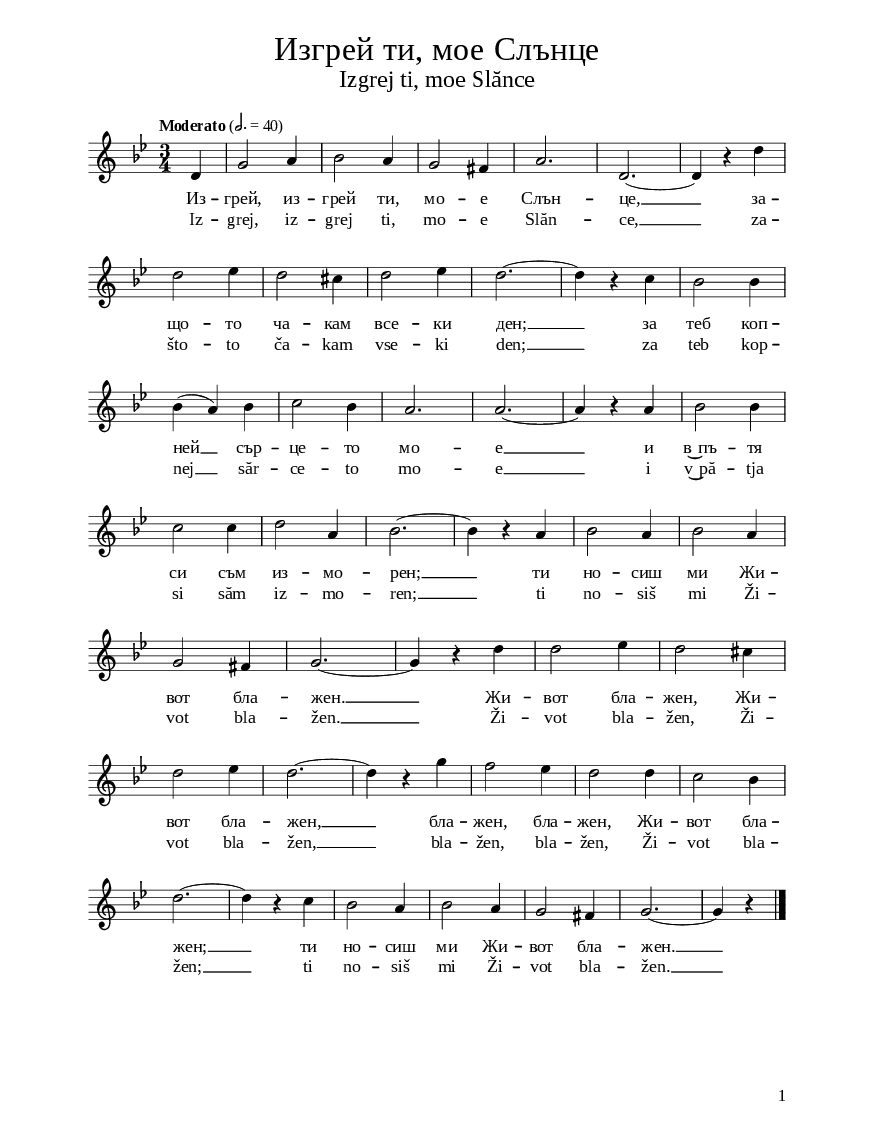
\version "2.24.1"

% include paper part and global functions
\include "include/globals.ily"

\bookpart {

  \label #'ref030
  \tocItem \markup "Изгрей ти, мое Слънце – Izgrej ti, moe Slănce"
  \include "include/bookpart-paper.ily"
  \score {
    \include "include/score-layout.ily"

    \new Voice \absolute {
      \clef treble
      \key g \minor
      \time 3/4
      \tempoFunc "Moderato" 2. "40"
      \autoBeamOff
      \partial 4

      d'4 | g'2 a'4 | bes'2 a'4 | g'2 fis'4 | a'2. | d'2. ~ | d'4 r d'' \break
      d''2 es''4 | d''2 cis''4 | d''2 es''4 | d''2. ~ | d''4 r c'' | bes'2 bes'4 \break |
      bes'4 ( a' ) bes' | c''2 bes'4 | a'2. | a'2. ~ | a'4 r a' |  bes'2 bes'4 \break |
      c''2 c''4 | d''2 a'4 |  bes'2. ~ |  bes'4 r a' |  bes'2 a'4 |  bes'2 a'4 \break |
      g'2 fis'4 | g'2. ~ | g'4 r d'' | d''2 es''4 | d''2 cis''4 \break |
      d''2 es''4 | d''2. ~ | d''4 r g'' | f''2 es''4 | d''2 d''4 | c''2 bes'4 \break |
      d''2.~ | d''4 r c'' | bes'2 a'4 | bes'2 a'4 | g'2 fis'4 | g'2.~ | g'4 r4 \bar "|."\break
    }



    \addlyrics {
      Из -- грей,
      из -- грей ти, мо -- е Слън -- це, __  за -- що --
      то ча -- кам все -- ки ден; __ за теб коп -- ней __ сър -- це -- то мо -- е __ и в~пъ -- тя си съм из
       -- мо -- рен; __  ти но -- сиш ми Жи -- вот бла --
      жен.  __ Жи -- вот бла -- жен, Жи -- вот бла -- жен, __ 
      бла -- жен, бла -- жен, Жи -- вот бла -- жен; __ ти
      но -- сиш ми Жи -- вот бла -- жен. __ }
       \addlyrics {
      Iz -- grej,
      iz -- grej ti, mo -- e Slăn -- ce, __  za -- što --
      to ča -- kam vse -- ki den; __ za teb kop -- nej __ săr -- ce -- to mo -- e __  i v~pă -- tja si săm iz
       -- mo -- ren;  __ ti no -- siš mi Ži -- vot bla --
      žen. __  Ži -- vot bla -- žen, Ži -- vot bla -- žen, __ 
      bla -- žen, bla -- žen, Ži -- vot bla -- žen; __ ti
      no -- siš mi Ži -- vot bla -- žen. __ }

        \header {
          title = \titleFunc "Изгрей ти, мое Слънце" "Izgrej ti, moe Slănce"
        }

        \midi{}

      } % score

      \pageBreak

      \markup \fontsize #bgCoupletFontSize {
        \hspace #2
        \override #`(baseline-skip . ,bgCoupletBaselineSkip)
        \column {
          \line {   2. Огрей небето и Земята,}

          \line {   "   "лазурни поднебесен шир,}

          \line {   "   "развесели ми днес душата}

          \line {   "   "с трептенията си безспир.}

          \line {   "   "О, дай ми тоз Живот и Мир!}
          \line { " " }

          \line { "   " \italic {Припев:} }

          \line {   "   "Живот и Мир, Живот и Мир,}

          \line {   "   "и Мир, и Мир, Живот и Мир,}

          \line {   "   "о, дай ми тоз Живот и Мир!}

          \line { " " }
          \line {   3. Единствено си ти, което}

          \line {   "   "изпълваш всичко със Любов}

          \line {   "   "и подновяваш всичко вехто;}

          \line {   "   "светът чрез теб ще бъде нов;}

          \line {   "   "ти вечно си света, Любов.}


          \line { " " }
          \line { "   " \italic {Припев:} }
          \line {   "   " Света Любов, света Любов,}

          \line {   "   "Любов, Любов, света Любов,}

          \line {   "   "ти вечно си света Любов.}
        }

        \hspace #5
        \override #`(baseline-skip . ,bgCoupletBaselineSkip)
         \column {
          \line {   2. Ogrej nebeto i Zemjata,}

          \line {   "   "lazurni podnebesen šir,}

          \line {   "   "razveseli mi dnes dušata}

          \line {   "   "s treptenijata si bezspir.}

          \line {   "   "O, daj mi toz Život i Mir!}
          \line { " " }

          \line { "   " \italic {Pripev:} }

          \line {   "   "Život i Mir, Život i Mir,}

          \line {   "   "i Mir, i Mir, Život i Mir,}

          \line {   "   "o, daj mi toz Život i Mir!}

          \line { " " }
          \line {   3. Edinstveno si ti, koeto}

          \line {   "   "izpălvaš vsičko săs Ljubov}

          \line {   "   "i podnovjavaš vsičko vehto;}

          \line {   "   "svetăt črez teb šte băde nov;}

          \line {   "   "ti večno si sveta, Ljubov.}


          \line { " " }
          \line { "   " \italic {Pripev:} }
          \line {   "   " Sveta Ljubov, sveta Ljubov,}

          \line {   "   "Ljubov, Ljubov, sveta Ljubov,}

          \line {   "   "ti večno si sveta Ljubov.}
        } %column
      } % markup

      \markup \empty-two


      % include foreign translation(s) of the song
      \version "2.24.0"

\markup \fill-line { \fontsize #deTitleFontSize "Gehe auf, du, meine Sonne" }
\markup \null
\markup \null
\markup \fontsize #deCoupletFontSize {
  \hspace # -1
  \override #`(baseline-skip . ,deCoupletBaselineSkip)

  \column {

    \line {   1. Geh auf, geh auf, du, meine Sonne, }

    \line {   "   "denn ich warte jeden Tag; }

    \line {   "   "nach dir sehnt sich mein Herz}

    \line {   "   "und auf meinem Weg bin ich ermüdet;}

    \line {   "   "Du bringst mir seliges Leben.}
    \line { " " }

    \line {   "   "   \italic { Refrain:}  }

    \line {   "   "  Seliges Leben, seliges Leben}

    \line {   "   "  seliges, seliges, seliges Leben,}

    \line {   "   " du, der du mir das seliges Leben bringst.}

    \line { " " }

    \line {   2. Erleuchte den Himmel und die Erde,}

    \line {    "   "azurblaue himmlische Weite; }

    \line {   "   "erfreue heute meine Seele }

    \line {   "   "mit deinen Schwingungen ohne Unterlass.}

    \line {   "   "Oh, gib mir dieses Leben und Frieden!}

    \line { " " }
    \line {   "   "    \italic { Refrain:}  }

    \line {   "   "   Leben und Frieden, Leben und Frieden,}

    \line {   "   "  und Frieden, und Frieden, Leben und Frieden,}

    \line {   "   "   oh, gib mir dieses Leben und Frieden!}



  }

  \hspace #-1
  \override #`(baseline-skip . ,deCoupletBaselineSkip)

  \column {


    \line {3. Einzigartig bist du, }

    \line {   "   "   die du alles mit Liebe erfüllst }

    \line {   "   "und alles Alte erneuerst; }

    \line {   "   "durch dich wird die Welt erneuert,}

    \line {   "   "du bist auf ewig heilige Liebe!}

    \line { " " }
    \line {   "   "    \italic { Refrain:}  }

    \line {   "   "   Heilige Liebe, heilige Liebe,}

    \line {   "   "    Liebe, Liebe, heilige Liebe,}

    \line {   "   "    du bist auf ewig heilige Liebe.}
  }
}


%{
convert-ly (GNU LilyPond) 2.24.0  convert-ly: Processing `'...
Applying conversion: 2.19.2, 2.19.7, 2.19.11, 2.19.16, 2.19.22,
2.19.24, 2.19.28, 2.19.29, 2.19.32, 2.19.40, 2.19.46, 2.19.49,
2.19.80, 2.24.0
%}


    } % bookpart
